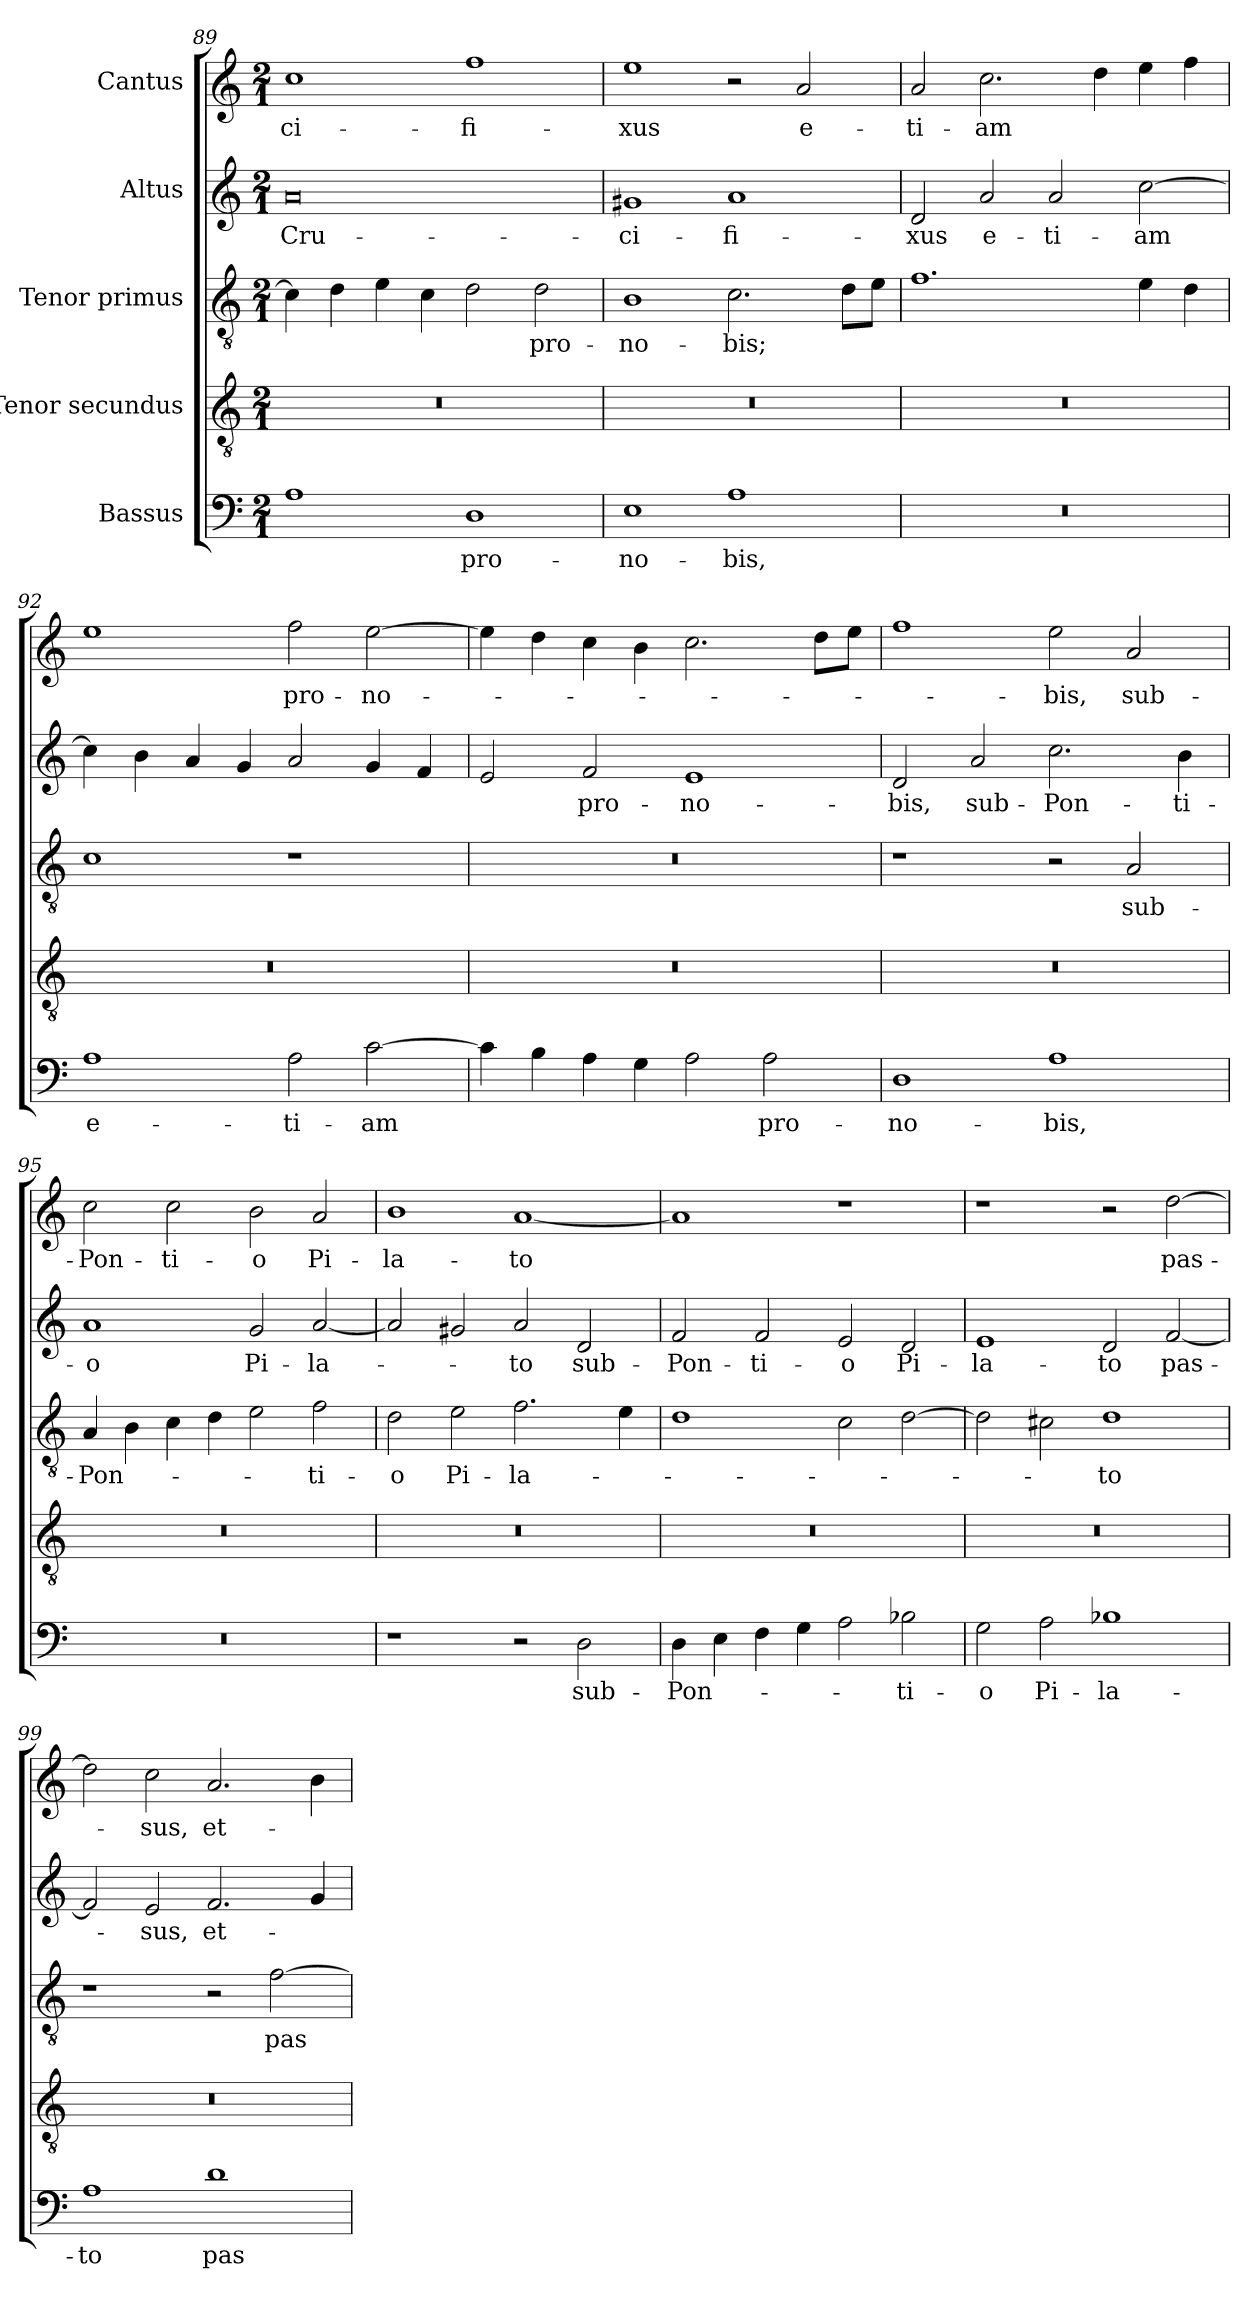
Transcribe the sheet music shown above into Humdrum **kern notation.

**kern	**text	**kern	**kern	**text	**kern	**text	**kern	**text
*part5	*part5	*part4	*part3	*part3	*part2	*part2	*part1	*part1
*staff5	*staff5	*staff4	*staff3	*staff3	*staff2	*staff2	*staff1	*staff1
*I"Bassus	*	*I"Tenor secundus	*I"Tenor primus	*	*I"Altus	*	*I"Cantus	*
*clefF4	*	*clefGv2	*clefGv2	*	*clefG2	*	*clefG2	*
*k[]	*	*k[]	*k[]	*	*k[]	*	*k[]	*
*M2/1	*	*M2/1	*M2/1	*	*M2/1	*	*M2/1	*
=89	=89	=89	=89	=89	=89	=89	=89	=89
1A\	.	0r	4c\]	.	0a/	Cru-	1cc\	-ci-
.	.	.	4d\	.	.	.	.	.
.	.	.	4e\	.	.	.	.	.
.	.	.	4c\	.	.	.	.	.
1D\	pro-	.	2d\	.	.	.	1ff\	-fi-
.	.	.	2d\	pro-	.	.	.	.
=90	=90	=90	=90	=90	=90	=90	=90	=90
1E\	no-	0r	1B\	no-	1g#X/	-ci-	1ee\	-xus
1A\	-bis,	.	2.c\	-bis;	1a/	-fi-	2r	.
.	.	.	.	.	.	.	2a/	e-
.	.	.	8d\L	.	.	.	.	.
.	.	.	8e\J	.	.	.	.	.
=91	=91	=91	=91	=91	=91	=91	=91	=91
0r	.	0r	1.f\	.	2d/	-xus	2a/	-ti-
.	.	.	.	.	2a/	e-	2.cc\	-am
.	.	.	.	.	2a/	-ti-	.	.
.	.	.	.	.	.	.	4dd\	.
.	.	.	4e\	.	[2cc\	-am	4ee\	.
.	.	.	4d\	.	.	.	4ff\	.
=92	=92	=92	=92	=92	=92	=92	=92	=92
1A\	e-	0r	1c\	.	4cc\]	.	1ee\	.
.	.	.	.	.	4b\	.	.	.
.	.	.	.	.	4a/	.	.	.
.	.	.	.	.	4g/	.	.	.
2A\	-ti-	.	1r	.	2a/	.	2ff\	pro-
[2c\	-am	.	.	.	4g/	.	[2ee\	no-
.	.	.	.	.	4f/	.	.	.
=93	=93	=93	=93	=93	=93	=93	=93	=93
4c\]	.	0r	0r	.	2e/	.	4ee\]	.
4B\	.	.	.	.	.	.	4dd\	.
4A\	.	.	.	.	2f/	pro-	4cc\	.
4G\	.	.	.	.	.	.	4b\	.
2A\	.	.	.	.	1e/	no-	2.cc\	.
2A\	pro-	.	.	.	.	.	.	.
.	.	.	.	.	.	.	8dd\L	.
.	.	.	.	.	.	.	8ee\J	.
=94	=94	=94	=94	=94	=94	=94	=94	=94
1D\	no-	0r	1r	.	2d/	-bis,	1ff\	.
.	.	.	.	.	2a/	sub-	.	.
1A\	-bis,	.	2r	.	2.cc\	Pon-	2ee\	-bis,
.	.	.	2A/	sub-	.	.	2a/	sub-
.	.	.	.	.	4b\	-ti-	.	.
=95	=95	=95	=95	=95	=95	=95	=95	=95
0r	.	0r	4A/	Pon-	1a/	-o	2cc\	Pon-
.	.	.	4B\	.	.	.	.	.
.	.	.	4c\	.	.	.	2cc\	-ti-
.	.	.	4d\	.	.	.	.	.
.	.	.	2e\	.	2g/	Pi-	2b\	-o
.	.	.	2f\	-ti-	[2a/	-la-	2a/	Pi-
=96	=96	=96	=96	=96	=96	=96	=96	=96
1r	.	0r	2d\	-o	2a/]	.	1b\	-la-
.	.	.	2e\	Pi-	2g#X/	.	.	.
2r	.	.	2.f\	-la-	2a/	-to	[1a/	-to
2D\	sub-	.	.	.	2d/	sub-	.	.
.	.	.	4e\	.	.	.	.	.
=97	=97	=97	=97	=97	=97	=97	=97	=97
4D\	Pon-	0r	1d\	.	2f/	Pon-	1a/]	.
4E\	.	.	.	.	.	.	.	.
4F\	.	.	.	.	2f/	-ti-	.	.
4G\	.	.	.	.	.	.	.	.
2A\	.	.	2c\	.	2e/	-o	1r	.
2B-X\	-ti-	.	[2d\	.	2d/	Pi-	.	.
=98	=98	=98	=98	=98	=98	=98	=98	=98
2G\	-o	0r	2d\]	.	1e/	-la-	1r	.
2A\	Pi-	.	2c#X\	.	.	.	.	.
1B-X\	-la-	.	1d\	-to	2d/	-to	2r	.
.	.	.	.	.	[2f/	pas-	[2dd\	pas-
=99	=99	=99	=99	=99	=99	=99	=99	=99
1A\	-to	0r	1r	.	2f/]	.	2dd\]	.
.	.	.	.	.	2e/	-sus,	2cc\	-sus,
1d\	pas-	.	2r	.	2.f/	et-	2.a/	et-
.	.	.	[2f\	pas-	.	.	.	.
.	.	.	.	.	4g/	.	4b\	.
=	=	=	=	=	=	=	=	=
*-	*-	*-	*-	*-	*-	*-	*-	*-
